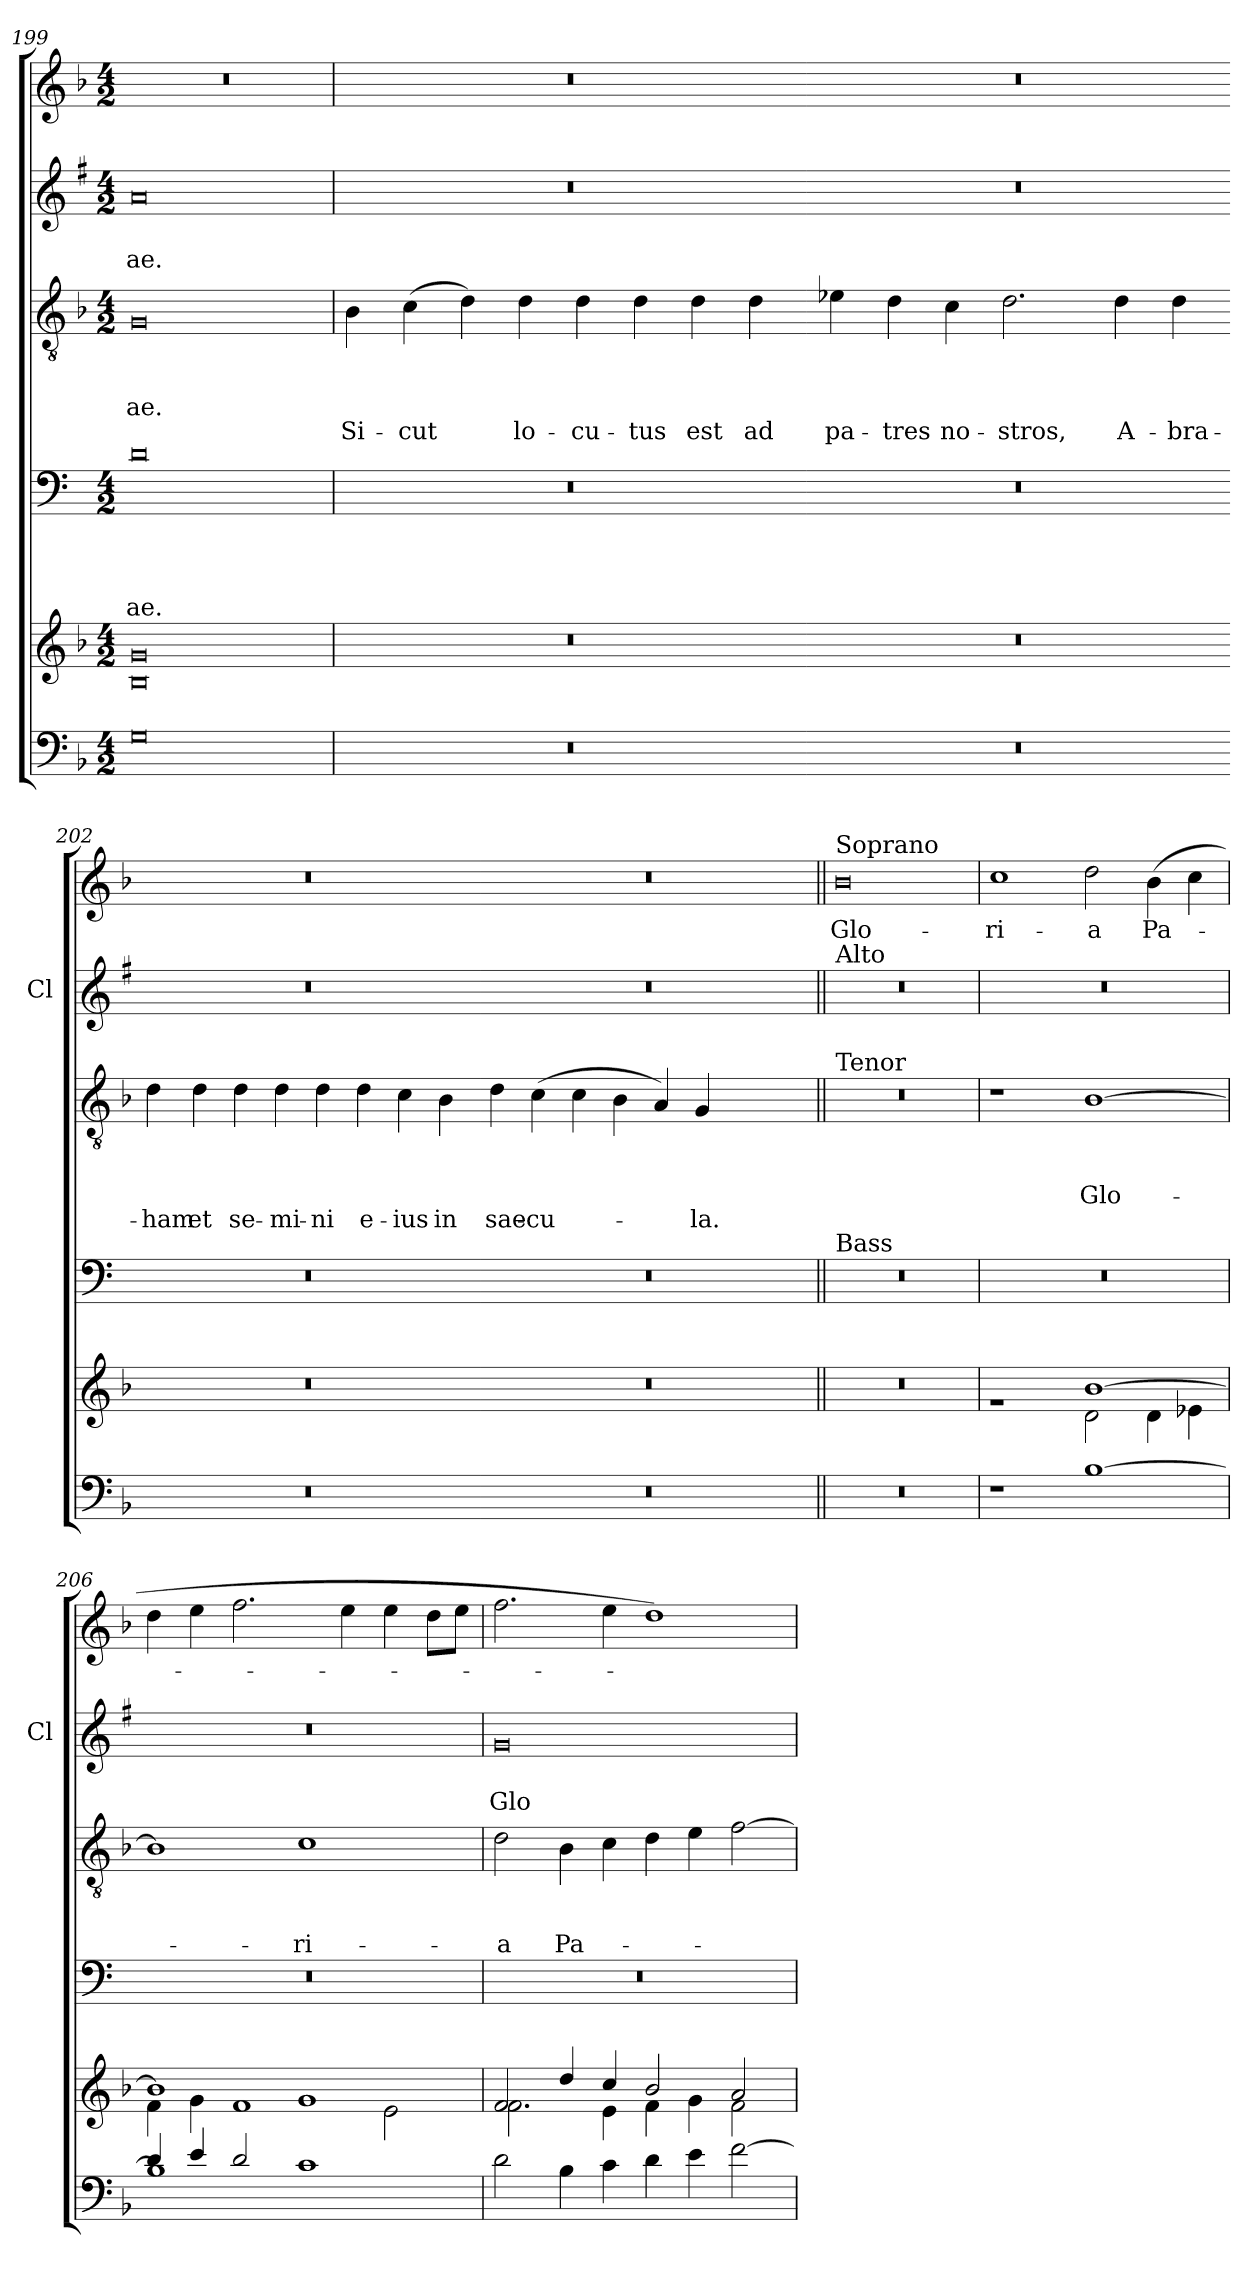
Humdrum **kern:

**kern	**kern	**kern	**text	**text	**text	**text	**kern	**text	**text	**text	**text	**kern	**text	**text	**kern	**text
*part5	*part5	*part4	*part4	*part4	*part4	*part4	*part3	*part3	*part3	*part3	*part3	*part2	*part2	*part2	*part1	*part1
*staff6	*staff5	*staff4	*staff4	*staff4	*staff4	*staff4	*staff3	*staff3	*staff3	*staff3	*staff3	*staff2	*staff2	*staff2	*staff1	*staff1
*	*	*	*	*	*	*	*	*	*	*	*	*I'Cl	*	*	*	*
*clefF4	*clefG2	*clefF4	*	*	*	*	*clefGv2	*	*	*	*	*clefG2	*	*	*clefG2	*
*	*	*ITrd4c7	*	*	*	*	*	*	*	*	*	*ITrd1c2	*	*	*	*
*k[b-]	*k[b-]	*k[b-]	*	*	*	*	*k[b-]	*	*	*	*	*k[b-]	*	*	*k[b-]	*
*F:	*F:	*F:	*	*	*	*	*F:	*	*	*	*	*F:	*	*	*F:	*
*M4/2	*M4/2	*M4/2	*	*	*	*	*M4/2	*	*	*	*	*M4/2	*	*	*M4/2	*
=199	=199	=199	=199	=199	=199	=199	=199	=199	=199	=199	=199	=199	=199	=199	=199	=199
0G	0B- 0g	0G	.	.	.	-ae.	0G	.	.	-ae.	.	0g	.	-ae.	0r	.
!!LO:LB:g=z
=200!	=200!	=200!	=200!	=200!	=200!	=200!	=200!	=200!	=200!	=200!	=200!	=200!	=200!	=200!	=200!	=200!
0r	0r	0r	.	.	.	.	4B-\	.	.	.	Si-	0r	.	.	0r	.
.	.	.	.	.	.	.	(4c\	.	.	.	-cut	.	.	.	.	.
.	.	.	.	.	.	.	4d\)	.	.	.	.	.	.	.	.	.
.	.	.	.	.	.	.	4d\	.	.	.	lo-	.	.	.	.	.
.	.	.	.	.	.	.	4d\	.	.	.	-cu-	.	.	.	.	.
.	.	.	.	.	.	.	4d\	.	.	.	-tus	.	.	.	.	.
.	.	.	.	.	.	.	4d\	.	.	.	est	.	.	.	.	.
.	.	.	.	.	.	.	4d\	.	.	.	ad	.	.	.	.	.
=201-	=201-	=201-	=201-	=201-	=201-	=201-	=201-	=201-	=201-	=201-	=201-	=201-	=201-	=201-	=201-	=201-
0r	0r	0r	.	.	.	.	4e-X\	.	.	.	pa-	0r	.	.	0r	.
.	.	.	.	.	.	.	4d\	.	.	.	-tres	.	.	.	.	.
.	.	.	.	.	.	.	4c\	.	.	.	no-	.	.	.	.	.
.	.	.	.	.	.	.	2.d\	.	.	.	-stros,	.	.	.	.	.
.	.	.	.	.	.	.	4d\	.	.	.	A-	.	.	.	.	.
.	.	.	.	.	.	.	4d\	.	.	.	-bra-	.	.	.	.	.
=202-	=202-	=202-	=202-	=202-	=202-	=202-	=202-	=202-	=202-	=202-	=202-	=202-	=202-	=202-	=202-	=202-
0r	0r	0r	.	.	.	.	4d\	.	.	.	-ham	0r	.	.	0r	.
.	.	.	.	.	.	.	4d\	.	.	.	et	.	.	.	.	.
.	.	.	.	.	.	.	4d\	.	.	.	se-	.	.	.	.	.
.	.	.	.	.	.	.	4d\	.	.	.	-mi-	.	.	.	.	.
.	.	.	.	.	.	.	4d\	.	.	.	-ni	.	.	.	.	.
.	.	.	.	.	.	.	4d\	.	.	.	e-	.	.	.	.	.
.	.	.	.	.	.	.	4c\	.	.	.	-ius	.	.	.	.	.
.	.	.	.	.	.	.	4B-\	.	.	.	in	.	.	.	.	.
=203-	=203-	=203-	=203-	=203-	=203-	=203-	=203-	=203-	=203-	=203-	=203-	=203-	=203-	=203-	=203-	=203-
0r	0r	0r	.	.	.	.	4d\	.	.	.	sae-	0r	.	.	0r	.
.	.	.	.	.	.	.	(4c\	.	.	.	-cu-	.	.	.	.	.
.	.	.	.	.	.	.	4c\	.	.	.	.	.	.	.	.	.
.	.	.	.	.	.	.	4B-\	.	.	.	.	.	.	.	.	.
.	.	.	.	.	.	.	4A/)	.	.	.	.	.	.	.	.	.
.	.	.	.	.	.	.	4G/	.	.	.	-la.	.	.	.	.	.
.	.	.	.	.	.	.	4ryy	.	.	.	.	.	.	.	.	.
.	.	.	.	.	.	.	4ryy	.	.	.	.	.	.	.	.	.
!!LO:LB:g=z
=204||	=204||	=204||	=204||	=204||	=204||	=204||	=204||	=204||	=204||	=204||	=204||	=204||	=204||	=204||	=204||	=204||
!	!	!	!	!	!	!	!	!	!	!	!	!	!	!	!LO:TX:a:t=Soprano	!
!	!	!	!	!	!	!	!	!	!	!	!	!LO:TX:a:t=Alto	!	!	!	!
!	!	!	!	!	!	!	!LO:TX:a:t=Tenor	!	!	!	!	!	!	!	!	!
!	!	!LO:TX:a:t=Bass	!	!	!	!	!	!	!	!	!	!	!	!	!	!
0r	0r	0r	.	.	.	.	0r	.	.	.	.	0r	.	.	0b-	Glo-
=205	=205	=205	=205	=205	=205	=205	=205	=205	=205	=205	=205	=205	=205	=205	=205	=205
*	*^	*	*	*	*	*	*	*	*	*	*	*	*	*	*	*
1r	1rg	1ryy	0r	.	.	.	.	1r	.	.	.	.	0r	.	.	1cc	-ri-
[1B-	[>1b-	2d\	.	.	.	.	.	[1B-	.	.	Glo-	.	.	.	.	2dd\	-a
.	.	4d\	.	.	.	.	.	.	.	.	.	.	.	.	.	(4b-\	Pa-
.	.	4e-X\	.	.	.	.	.	.	.	.	.	.	.	.	.	4cc\	.
=206	=206	=206	=206	=206	=206	=206	=206	=206	=206	=206	=206	=206	=206	=206	=206	=206	=206
*^	*	*	*	*	*	*	*	*	*	*	*	*	*	*	*	*	*
4d/	1B-]	1b-]	4f\	0r	.	.	.	.	1B-]	.	.	.	.	0r	.	.	4dd\	.
4e/	.	.	4g\	.	.	.	.	.	.	.	.	.	.	.	.	.	4ee\	.
2d/	.	.	1f	.	.	.	.	.	.	.	.	.	.	.	.	.	2.ff\	.
1ryy	1c	1g	.	.	.	.	.	.	1c	.	.	-ri-	.	.	.	.	.	.
.	.	.	.	.	.	.	.	.	.	.	.	.	.	.	.	.	4ee\	.
.	.	.	2e\	.	.	.	.	.	.	.	.	.	.	.	.	.	4ee\	.
.	.	.	.	.	.	.	.	.	.	.	.	.	.	.	.	.	8dd\L	.
.	.	.	.	.	.	.	.	.	.	.	.	.	.	.	.	.	8ee\J	.
*v	*v	*	*	*	*	*	*	*	*	*	*	*	*	*	*	*	*	*
=207	=207	=207	=207	=207	=207	=207	=207	=207	=207	=207	=207	=207	=207	=207	=207	=207	=207
2d\	2f/	2.f\	0r	.	.	.	.	2d\	.	.	-a	.	0f	.	Glo-	2.ff\	.
4B-\	4dd/	.	.	.	.	.	.	4B-\	.	.	Pa-	.	.	.	.	.	.
4c\	4cc/	4e\	.	.	.	.	.	4c\	.	.	.	.	.	.	.	4ee\	.
4d\	2b-/	4f\	.	.	.	.	.	4d\	.	.	.	.	.	.	.	1dd)	.
4e\	.	4g\	.	.	.	.	.	4e\	.	.	.	.	.	.	.	.	.
[2f\	2a/	2f\	.	.	.	.	.	[2f\	.	.	.	.	.	.	.	.	.
*	*v	*v	*	*	*	*	*	*	*	*	*	*	*	*	*	*	*
=	=	=	=	=	=	=	=	=	=	=	=	=	=	=	=	=
*-	*-	*-	*-	*-	*-	*-	*-	*-	*-	*-	*-	*-	*-	*-	*-	*-
